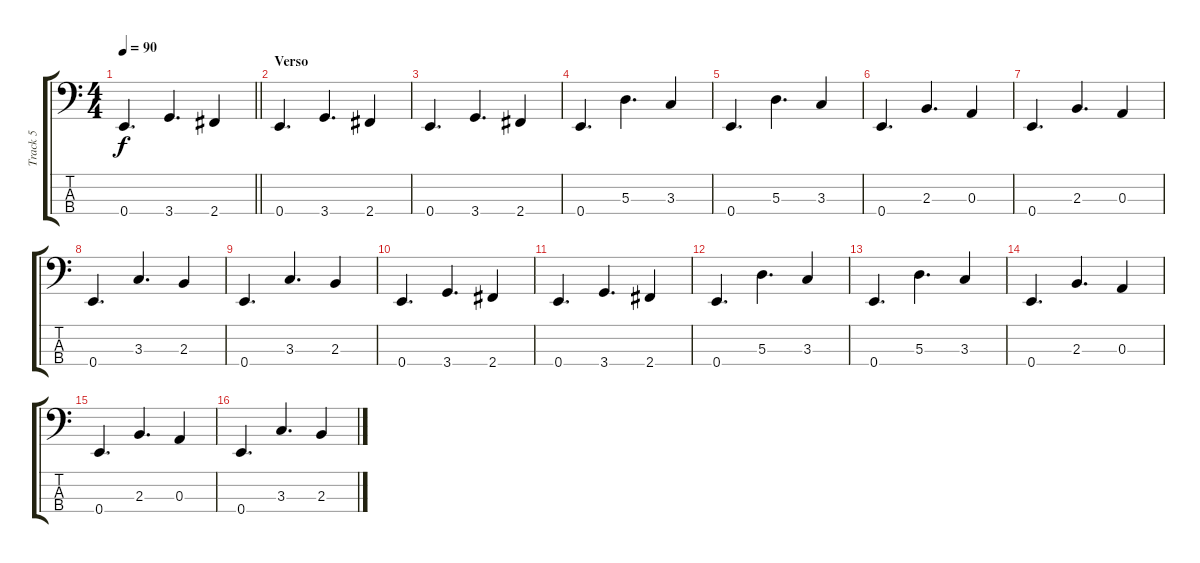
\track ("Track 5" "Track 5") {instrument electricbassfinger}
\staff {score tabs}
\tuning (G2 D2 A1 E1) {hide}
\ts (4 4)
\tempo 90
\clef f4
\barLineRight lightlight
\ks c
0.4.4{d dy f} 3.4.4{d} 2.4.4 |
\section ("" "Verso")
0.4.4{d} 3.4.4{d} 2.4.4 |
0.4.4{d} 3.4.4{d} 2.4.4 |
0.4.4{d} 5.3.4{d} 3.3.4 |
0.4.4{d} 5.3.4{d} 3.3.4 |
0.4.4{d} 2.3.4{d} 0.3.4 |
0.4.4{d} 2.3.4{d} 0.3.4 |
0.4.4{d} 3.3.4{d} 2.3.4 |
0.4.4{d} 3.3.4{d} 2.3.4 |
0.4.4{d} 3.4.4{d} 2.4.4 |
0.4.4{d} 3.4.4{d} 2.4.4 |
0.4.4{d} 5.3.4{d} 3.3.4 |
0.4.4{d} 5.3.4{d} 3.3.4 |
0.4.4{d} 2.3.4{d} 0.3.4 |
0.4.4{d} 2.3.4{d} 0.3.4 |
0.4.4{d} 3.3.4{d} 2.3.4
